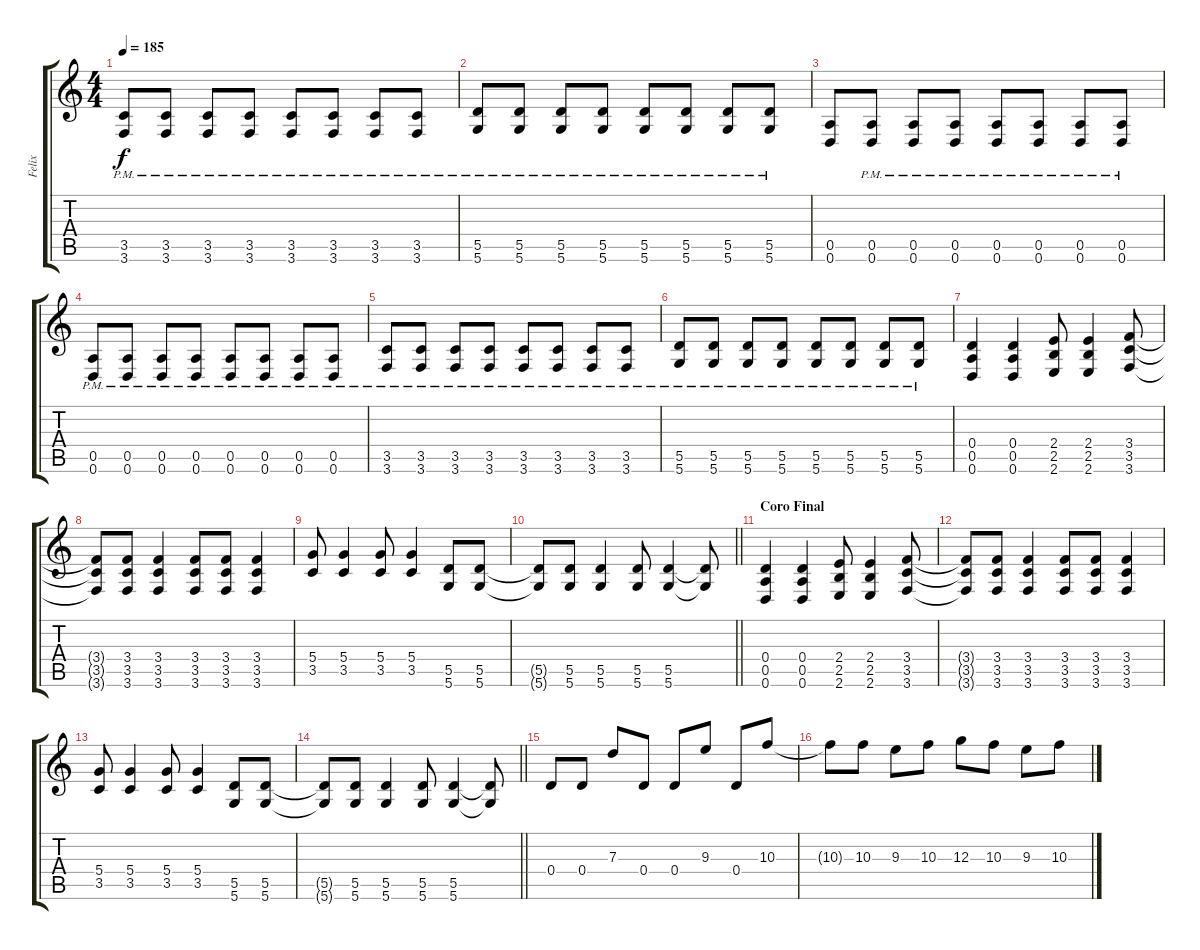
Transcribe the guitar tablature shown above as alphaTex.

\track ("Felix" "Felix") {instrument distortionguitar}
\staff {score tabs}
\tuning (E4 B3 G3 D3 A2 D2) {hide}
\ts (4 4)
\tempo 185
\clef g2
\ks c
(3.5{pm} 3.6{pm}).8{dy f} (3.5{pm} 3.6{pm}).8 (3.5{pm} 3.6{pm}).8 (3.5{pm} 3.6{pm}).8 (3.5{pm} 3.6{pm}).8 (3.5{pm} 3.6{pm}).8 (3.5{pm} 3.6{pm}).8 (3.5{pm} 3.6{pm}).8 |
(5.5{pm} 5.6{pm}).8 (5.5{pm} 5.6{pm}).8 (5.5{pm} 5.6{pm}).8 (5.5{pm} 5.6{pm}).8 (5.5{pm} 5.6{pm}).8 (5.5{pm} 5.6{pm}).8 (5.5{pm} 5.6{pm}).8 (5.5{pm} 5.6{pm}).8 |
(0.5 0.6).8 (0.5{pm} 0.6{pm}).8 (0.5{pm} 0.6{pm}).8 (0.5{pm} 0.6{pm}).8 (0.5{pm} 0.6{pm}).8 (0.5{pm} 0.6{pm}).8 (0.5{pm} 0.6{pm}).8 (0.5{pm} 0.6{pm}).8 |
(0.5{pm} 0.6{pm}).8 (0.5{pm} 0.6{pm}).8 (0.5{pm} 0.6{pm}).8 (0.5{pm} 0.6{pm}).8 (0.5{pm} 0.6{pm}).8 (0.5{pm} 0.6{pm}).8 (0.5{pm} 0.6{pm}).8 (0.5{pm} 0.6{pm}).8 |
(3.5{pm} 3.6{pm}).8 (3.5{pm} 3.6{pm}).8 (3.5{pm} 3.6{pm}).8 (3.5{pm} 3.6{pm}).8 (3.5{pm} 3.6{pm}).8 (3.5{pm} 3.6{pm}).8 (3.5{pm} 3.6{pm}).8 (3.5{pm} 3.6{pm}).8 |
(5.5{pm} 5.6{pm}).8 (5.5{pm} 5.6{pm}).8 (5.5{pm} 5.6{pm}).8 (5.5{pm} 5.6{pm}).8 (5.5{pm} 5.6{pm}).8 (5.5{pm} 5.6{pm}).8 (5.5{pm} 5.6{pm}).8 (5.5{pm} 5.6{pm}).8 |
(0.4 0.5 0.6).4 (0.4 0.5 0.6).4 (2.4 2.5 2.6).8 (2.4 2.5 2.6).4 (3.4 3.5 3.6).8 |
(3.4{t} 3.5{t} 3.6{t}).8 (3.4 3.5 3.6).8 (3.4 3.5 3.6).4 (3.4 3.5 3.6).8 (3.4 3.5 3.6).8 (3.4 3.5 3.6).4 |
(5.4 3.5).8 (5.4 3.5).4 (5.4 3.5).8 (5.4 3.5).4 (5.5 5.6).8 (5.5 5.6).8 |
\barLineRight lightlight
(5.5{t} 5.6{t}).8 (5.5 5.6).8 (5.5 5.6).4 (5.5 5.6).8 (5.5 5.6).4 (5.5{t} 5.6{t}).8 |
\section ("" "Coro Final")
(0.4 0.5 0.6).4 (0.4 0.5 0.6).4 (2.4 2.5 2.6).8 (2.4 2.5 2.6).4 (3.4 3.5 3.6).8 |
(3.4{t} 3.5{t} 3.6{t}).8 (3.4 3.5 3.6).8 (3.4 3.5 3.6).4 (3.4 3.5 3.6).8 (3.4 3.5 3.6).8 (3.4 3.5 3.6).4 |
(5.4 3.5).8 (5.4 3.5).4 (5.4 3.5).8 (5.4 3.5).4 (5.5 5.6).8 (5.5 5.6).8 |
\barLineRight lightlight
(5.5{t} 5.6{t}).8 (5.5 5.6).8 (5.5 5.6).4 (5.5 5.6).8 (5.5 5.6).4 (5.5{t} 5.6{t}).8 |
0.4.8 0.4.8 7.3.8 0.4.8 0.4.8 9.3.8 0.4.8 10.3.8 |
10.3{t}.8 10.3.8 9.3.8 10.3.8 12.3.8 10.3.8 9.3.8 10.3.8
